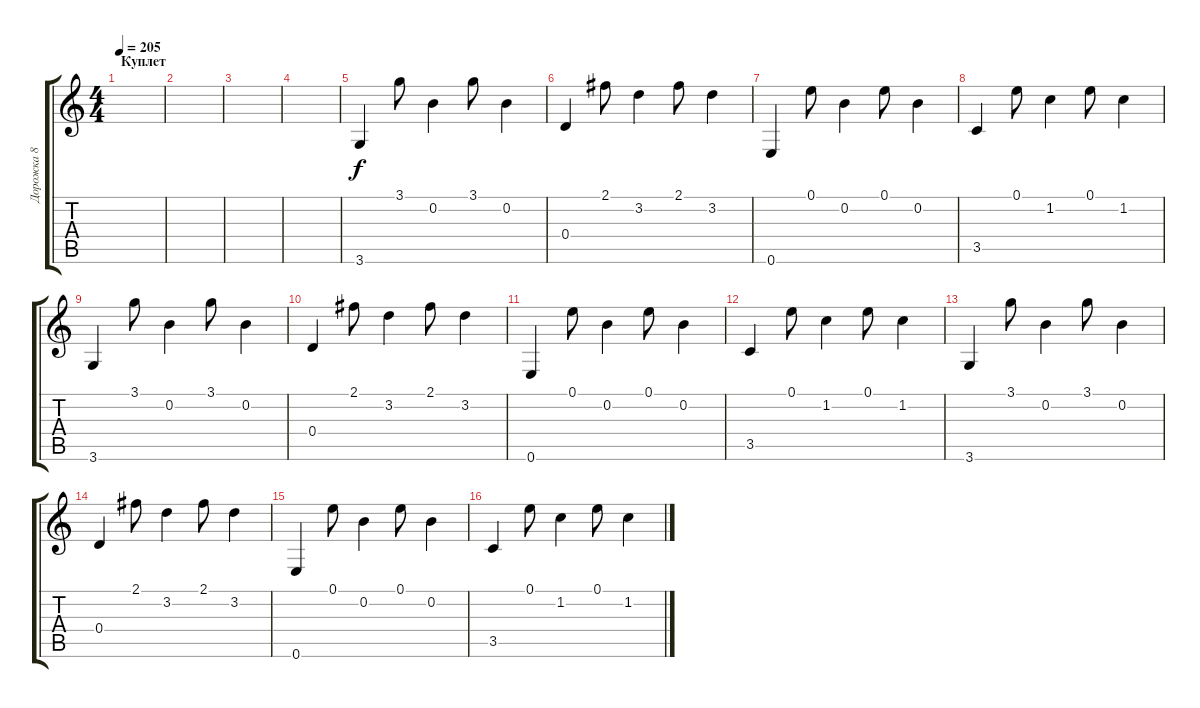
\track ("Дорожка 8" "Дорожка 8") {instrument electricguitarclean}
\staff {score tabs}
\tuning (E4 B3 G3 D3 A2 E2) {hide}
\ts (4 4)
\section ("" "Куплет")
\tempo 205
\clef g2
\ks c
|
|
|
|
3.6.4 3.1.8 0.2.4 3.1.8 0.2.4 |
0.4.4 2.1.8 3.2.4 2.1.8 3.2.4 |
0.6.4 0.1.8 0.2.4 0.1.8 0.2.4 |
3.5.4 0.1.8 1.2.4 0.1.8 1.2.4 |
3.6.4 3.1.8 0.2.4 3.1.8 0.2.4 |
0.4.4 2.1.8 3.2.4 2.1.8 3.2.4 |
0.6.4 0.1.8 0.2.4 0.1.8 0.2.4 |
3.5.4 0.1.8 1.2.4 0.1.8 1.2.4 |
3.6.4 3.1.8 0.2.4 3.1.8 0.2.4 |
0.4.4 2.1.8 3.2.4 2.1.8 3.2.4 |
0.6.4 0.1.8 0.2.4 0.1.8 0.2.4 |
3.5.4 0.1.8 1.2.4 0.1.8 1.2.4
